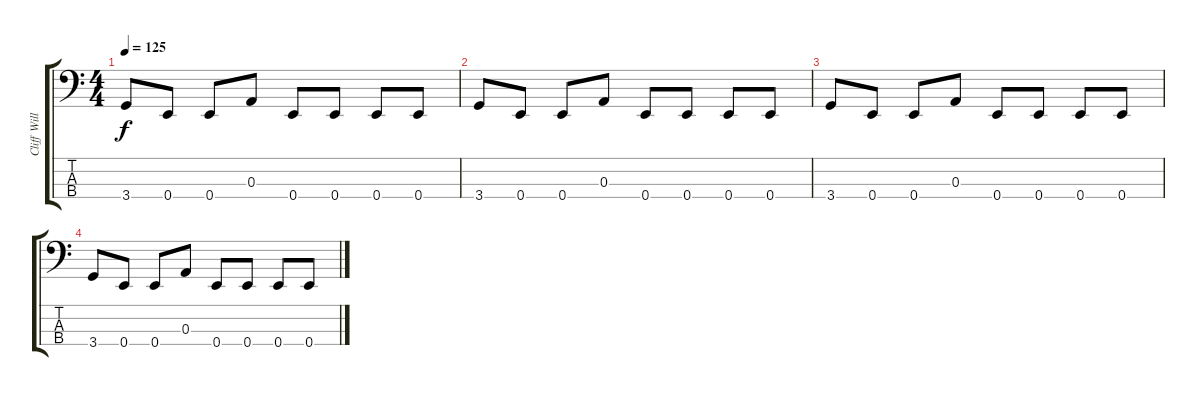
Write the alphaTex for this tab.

\track ("Cliff Williams" "Cliff Will") {instrument electricbassfinger}
\staff {score tabs}
\tuning (G2 D2 A1 E1) {hide}
\ts (4 4)
\tempo 125
\clef f4
\ks c
3.4.8{dy f} 0.4.8 0.4.8 0.3.8 0.4.8 0.4.8 0.4.8 0.4.8 |
3.4.8 0.4.8 0.4.8 0.3.8 0.4.8 0.4.8 0.4.8 0.4.8 |
3.4.8 0.4.8 0.4.8 0.3.8 0.4.8 0.4.8 0.4.8 0.4.8 |
3.4.8 0.4.8 0.4.8 0.3.8 0.4.8 0.4.8 0.4.8 0.4.8
